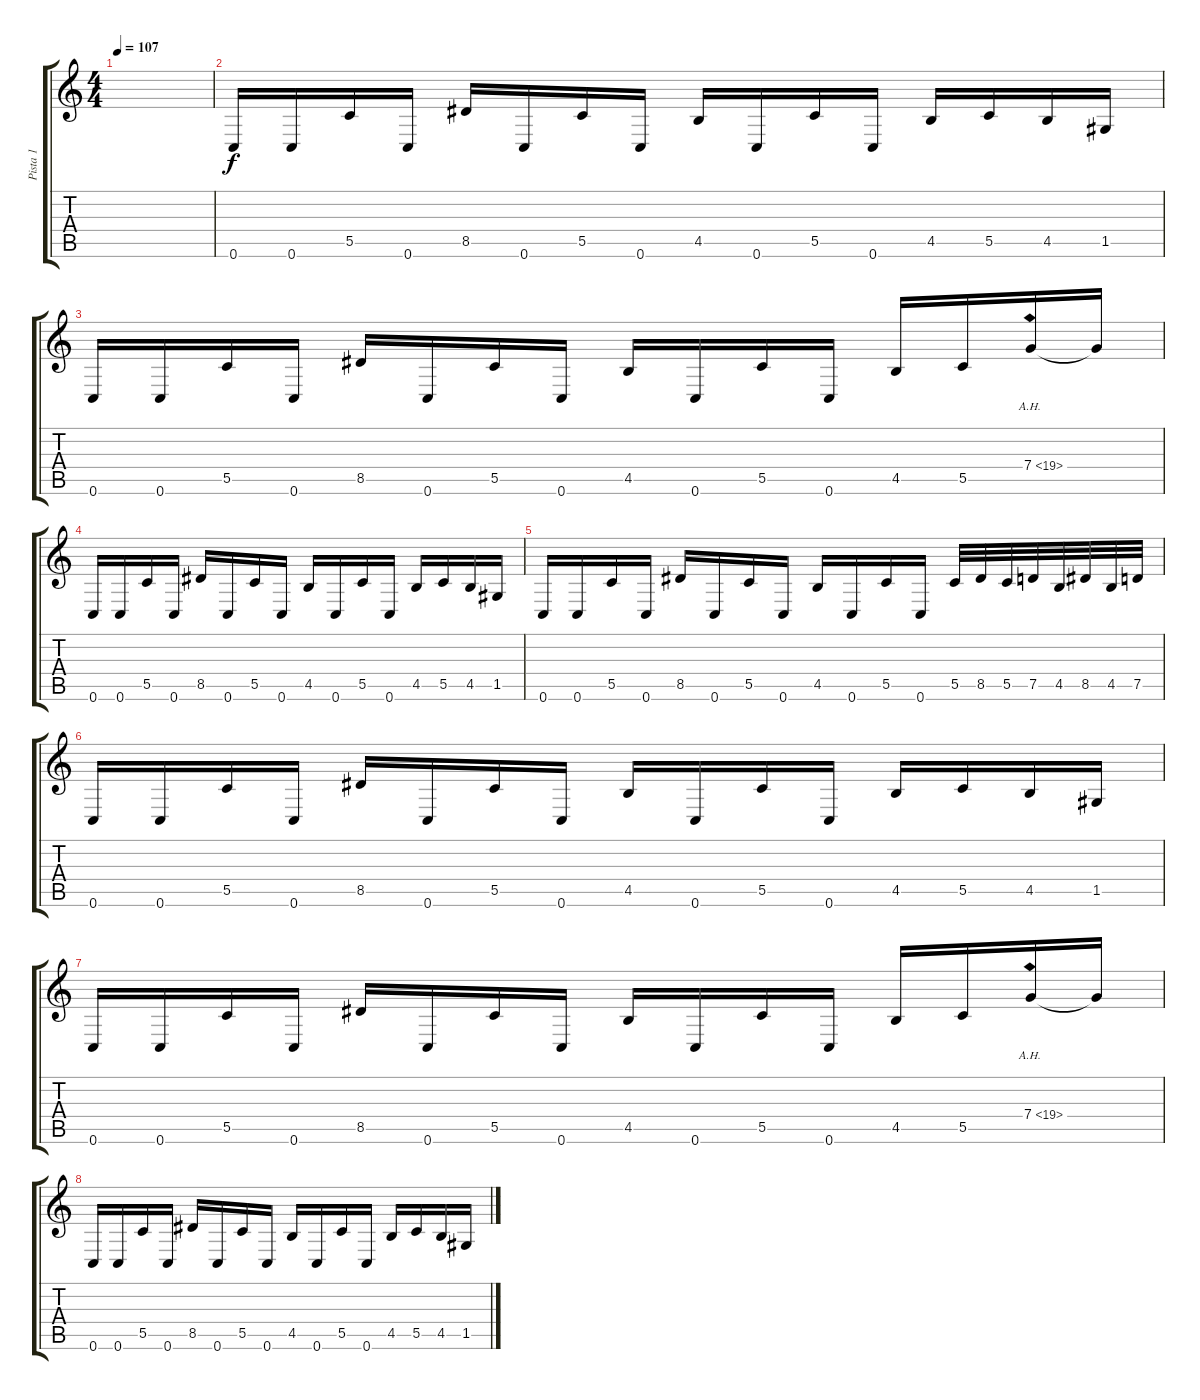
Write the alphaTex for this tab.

\track ("Pista 1" "Pista 1") {instrument distortionguitar}
\staff {score tabs}
\tuning (D4 A3 F3 C3 G2 C2) {hide}
\ts (4 4)
\tempo 107
\clef g2
\ks c
|
0.6.16 0.6.16 5.5.16 0.6.16 8.5.16 0.6.16 5.5.16 0.6.16 4.5.16 0.6.16 5.5.16 0.6.16 4.5.16 5.5.16 4.5.16 1.5.16 |
0.6.16 0.6.16 5.5.16 0.6.16 8.5.16 0.6.16 5.5.16 0.6.16 4.5.16 0.6.16 5.5.16 0.6.16 4.5.16 5.5.16 7.4{ah 12}.16 7.4{t}.16 |
0.6.16 0.6.16 5.5.16 0.6.16 8.5.16 0.6.16 5.5.16 0.6.16 4.5.16 0.6.16 5.5.16 0.6.16 4.5.16 5.5.16 4.5.16 1.5.16 |
0.6.16 0.6.16 5.5.16 0.6.16 8.5.16 0.6.16 5.5.16 0.6.16 4.5.16 0.6.16 5.5.16 0.6.16 5.5.32 8.5.32 5.5.32 7.5.32 4.5.32 8.5.32 4.5.32 7.5.32 |
0.6.16 0.6.16 5.5.16 0.6.16 8.5.16 0.6.16 5.5.16 0.6.16 4.5.16 0.6.16 5.5.16 0.6.16 4.5.16 5.5.16 4.5.16 1.5.16 |
0.6.16 0.6.16 5.5.16 0.6.16 8.5.16 0.6.16 5.5.16 0.6.16 4.5.16 0.6.16 5.5.16 0.6.16 4.5.16 5.5.16 7.4{ah 12}.16 7.4{t}.16 |
0.6.16 0.6.16 5.5.16 0.6.16 8.5.16 0.6.16 5.5.16 0.6.16 4.5.16 0.6.16 5.5.16 0.6.16 4.5.16 5.5.16 4.5.16 1.5.16
